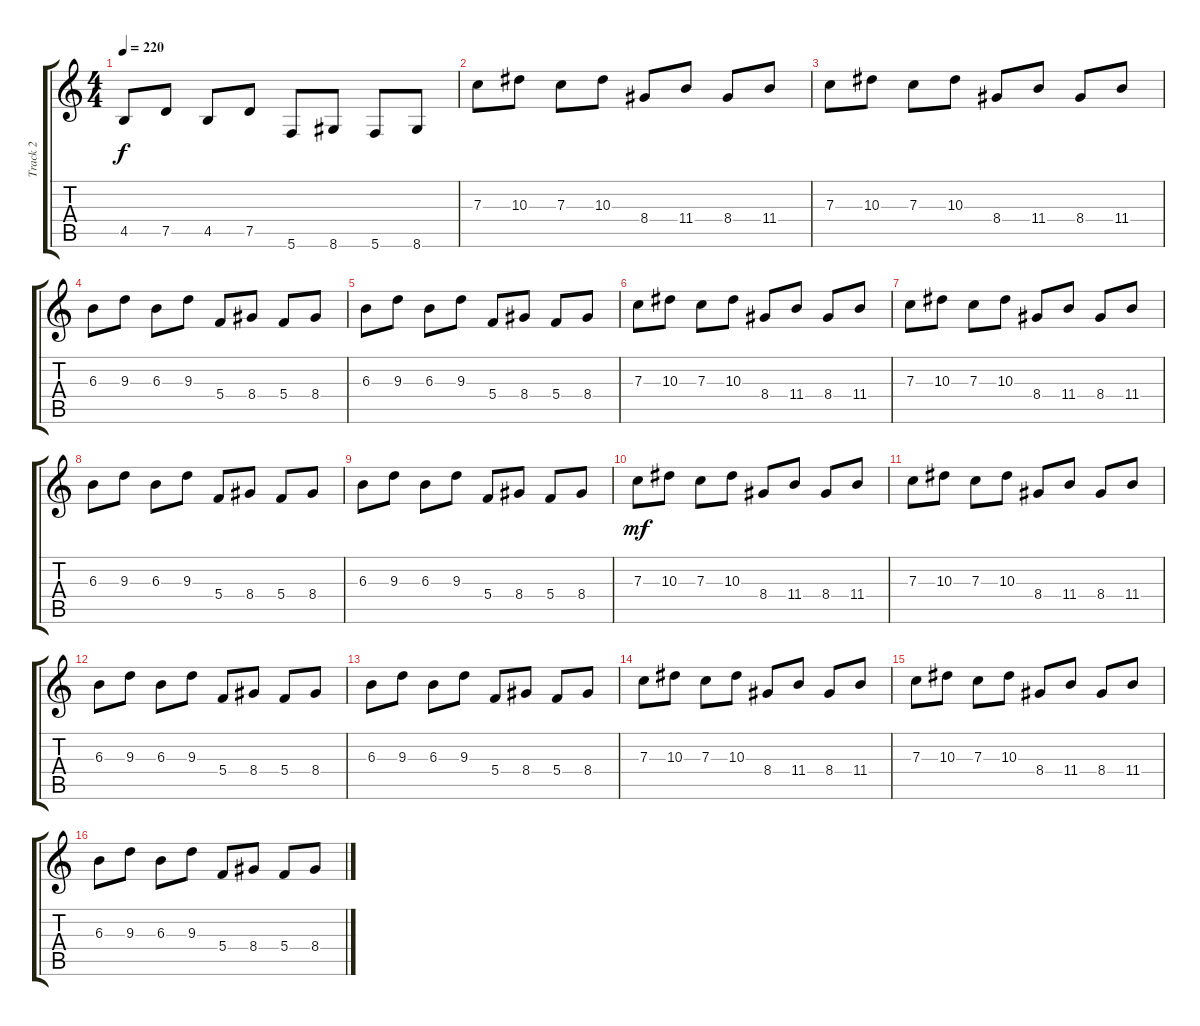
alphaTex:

\track ("Track 2" "Track 2") {instrument distortionguitar}
\staff {score tabs}
\tuning (D4 A3 F3 C3 G2 C2) {hide}
\ts (4 4)
\tempo 220
\clef g2
\ks c
4.5.8{dy f} 7.5.8 4.5.8 7.5.8 5.6.8 8.6.8 5.6.8 8.6.8 |
7.3.8 10.3.8 7.3.8 10.3.8 8.4.8 11.4.8 8.4.8 11.4.8 |
7.3.8 10.3.8 7.3.8 10.3.8 8.4.8 11.4.8 8.4.8 11.4.8 |
6.3.8 9.3.8 6.3.8 9.3.8 5.4.8 8.4.8 5.4.8 8.4.8 |
6.3.8 9.3.8 6.3.8 9.3.8 5.4.8 8.4.8 5.4.8 8.4.8 |
7.3.8 10.3.8 7.3.8 10.3.8 8.4.8 11.4.8 8.4.8 11.4.8 |
7.3.8 10.3.8 7.3.8 10.3.8 8.4.8 11.4.8 8.4.8 11.4.8 |
6.3.8 9.3.8 6.3.8 9.3.8 5.4.8 8.4.8 5.4.8 8.4.8 |
6.3.8 9.3.8 6.3.8 9.3.8 5.4.8 8.4.8 5.4.8 8.4.8 |
7.3.8{dy mf} 10.3.8 7.3.8 10.3.8 8.4.8 11.4.8 8.4.8 11.4.8 |
7.3.8 10.3.8 7.3.8 10.3.8 8.4.8 11.4.8 8.4.8 11.4.8 |
6.3.8 9.3.8 6.3.8 9.3.8 5.4.8 8.4.8 5.4.8 8.4.8 |
6.3.8 9.3.8 6.3.8 9.3.8 5.4.8 8.4.8 5.4.8 8.4.8 |
7.3.8 10.3.8 7.3.8 10.3.8 8.4.8 11.4.8 8.4.8 11.4.8 |
7.3.8 10.3.8 7.3.8 10.3.8 8.4.8 11.4.8 8.4.8 11.4.8 |
6.3.8 9.3.8 6.3.8 9.3.8 5.4.8 8.4.8 5.4.8 8.4.8
